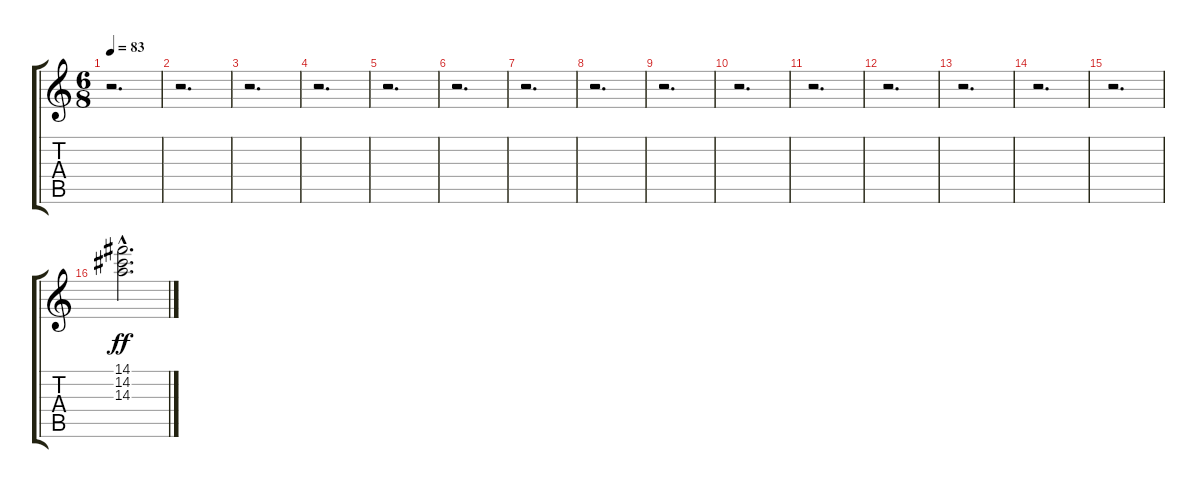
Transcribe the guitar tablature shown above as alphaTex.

\track "" {instrument electricbassfinger}
\staff {score tabs}
\tuning (E4 B3 G3 D3 A2 E2) {hide}
\ts (6 8)
\tempo 83
\clef g2
\ks c
r.2{d dy ff} |
r.2{d} |
r.2{d} |
r.2{d} |
r.2{d} |
r.2{d} |
r.2{d} |
r.2{d} |
r.2{d} |
r.2{d} |
r.2{d} |
r.2{d} |
r.2{d} |
r.2{d} |
r.2{d} |
(14.1{hac} 14.2{hac} 14.3{hac}).2{d}
